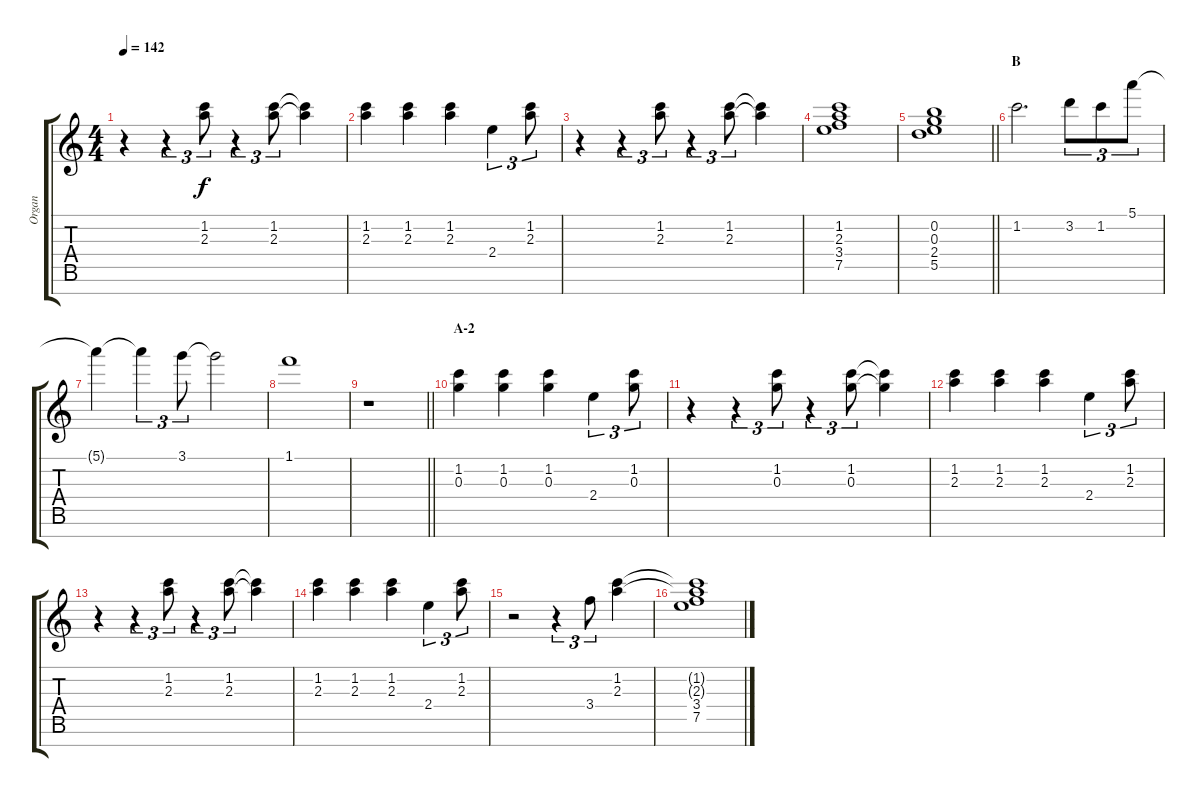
\track ("Organ" "Organ") {instrument rockorgan}
\staff {score tabs}
\tuning (E6 B5 G5 D5 A4 E4 B3) {hide}
\ts (4 4)
\tempo 142
\clef g2
\ks c
r.4{dy f} r.4{tu (3 2)} (1.2 2.3).8{tu (3 2)} r.4{tu (3 2)} (1.2 2.3).8{tu (3 2)} (1.2{t} 2.3{t}).4 |
(1.2 2.3).4 (1.2 2.3).4 (1.2 2.3).4 2.4.4{tu (3 2)} (1.2 2.3).8{tu (3 2)} |
r.4 r.4{tu (3 2)} (1.2 2.3).8{tu (3 2)} r.4{tu (3 2)} (1.2 2.3).8{tu (3 2)} (1.2{t} 2.3{t}).4 |
(1.2 2.3 3.4 7.5).1 |
\barLineRight lightlight
(0.2 0.3 2.4 5.5).1 |
\section ("" "B")
1.2.2{d} 3.2.8{tu (3 2)} 1.2.8{tu (3 2)} 5.1.8{tu (3 2)} |
5.1{t}.4 5.1{t}.4{tu (3 2)} 3.1.8{tu (3 2)} 3.1{t}.2 |
1.1.1 |
\barLineRight lightlight
r.1 |
\section ("" "A-2")
(1.2 0.3).4 (1.2 0.3).4 (1.2 0.3).4 2.4.4{tu (3 2)} (1.2 0.3).8{tu (3 2)} |
r.4 r.4{tu (3 2)} (1.2 0.3).8{tu (3 2)} r.4{tu (3 2)} (1.2 0.3).8{tu (3 2)} (1.2{t} 0.3{t}).4 |
(1.2 2.3).4 (1.2 2.3).4 (1.2 2.3).4 2.4.4{tu (3 2)} (1.2 2.3).8{tu (3 2)} |
r.4 r.4{tu (3 2)} (1.2 2.3).8{tu (3 2)} r.4{tu (3 2)} (1.2 2.3).8{tu (3 2)} (1.2{t} 2.3{t}).4 |
(1.2 2.3).4 (1.2 2.3).4 (1.2 2.3).4 2.4.4{tu (3 2)} (1.2 2.3).8{tu (3 2)} |
r.2 r.4{tu (3 2)} 3.4.8{tu (3 2)} (1.2 2.3).4 |
(1.2{t} 2.3{t} 3.4 7.5).1
